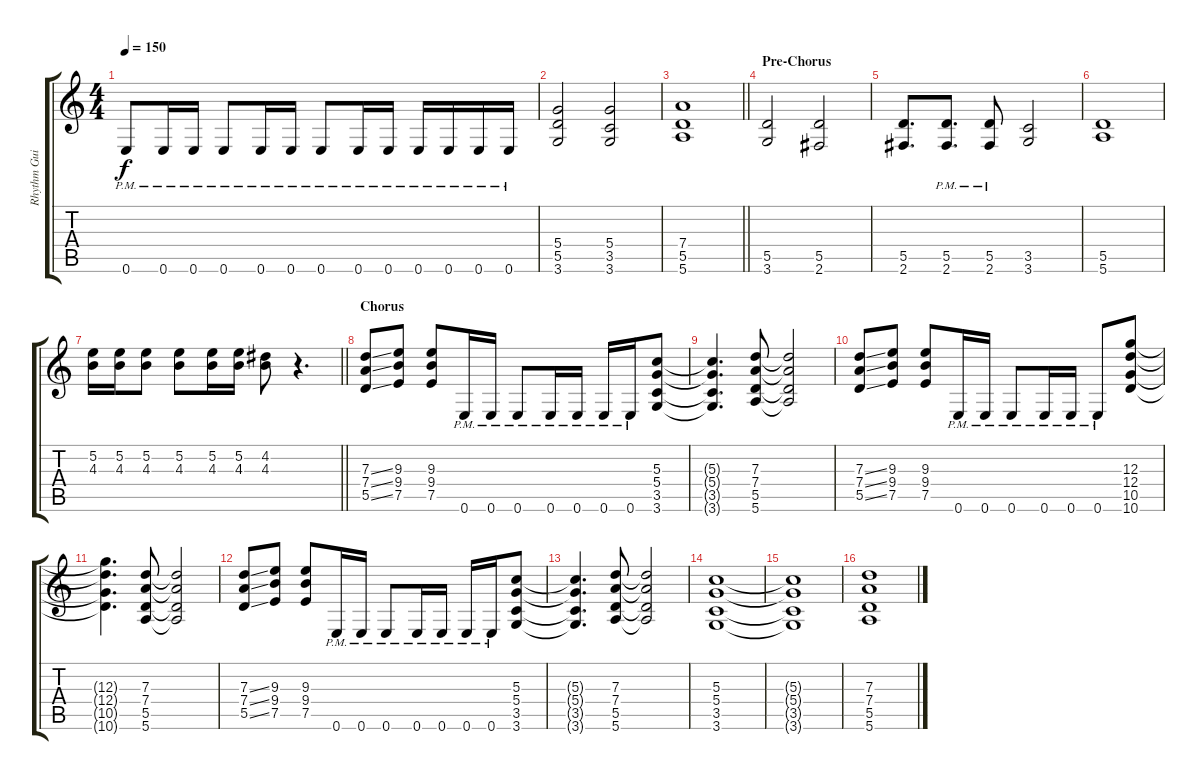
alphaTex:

\track ("Rhythm Guitar II" "Rhythm Gui") {instrument overdrivenguitar}
\staff {score tabs}
\tuning (E4 B3 G3 D3 A2 E2) {hide}
\ts (4 4)
\tempo 150
\clef g2
\ks c
0.6{pm}.8{dy f} 0.6{pm}.16 0.6{pm}.16 0.6{pm}.8 0.6{pm}.16 0.6{pm}.16 0.6{pm}.8 0.6{pm}.16 0.6{pm}.16 0.6{pm}.16 0.6{pm}.16 0.6{pm}.16 0.6{pm}.16 |
(5.4 5.5 3.6).2 (5.4 3.5 3.6).2 |
\barLineRight lightlight
(7.4 5.5 5.6).1 |
\section ("" "Pre-Chorus")
(5.5 3.6).2 (5.5 2.6).2 |
(5.5 2.6).8{d} (5.5{pm} 2.6{pm}).8{d} (5.5{pm} 2.6{pm}).8 (3.5 3.6).2 |
(5.5 5.6).1 |
\barLineRight lightlight
(5.2 4.3).16 (5.2 4.3).16 (5.2 4.3).8 (5.2 4.3).8 (5.2 4.3).16 (5.2 4.3).16 (4.2 4.3).8 r.4{d} |
\section ("" "Chorus")
(7.3{ss} 7.4{ss} 5.5{ss}).8 (9.3 9.4 7.5).8 (9.3 9.4 7.5).8 0.6{pm}.16 0.6{pm}.16 0.6{pm}.8 0.6{pm}.16 0.6{pm}.16 0.6{pm}.16 0.6{pm}.16 (5.3 5.4 3.5 3.6).8 |
(5.3{t} 5.4{t} 3.5{t} 3.6{t}).4{d} (7.3 7.4 5.5 5.6).8 (7.3{t} 7.4{t} 5.5{t} 5.6{t}).2 |
(7.3{ss} 7.4{ss} 5.5{ss}).8 (9.3 9.4 7.5).8 (9.3 9.4 7.5).8 0.6{pm}.16 0.6{pm}.16 0.6{pm}.8 0.6{pm}.16 0.6{pm}.16 0.6{pm}.8 (12.3 12.4 10.5 10.6).8 |
(12.3{t} 12.4{t} 10.5{t} 10.6{t}).4{d} (7.3 7.4 5.5 5.6).8 (7.3{t} 7.4{t} 5.5{t} 5.6{t}).2 |
(7.3{ss} 7.4{ss} 5.5{ss}).8 (9.3 9.4 7.5).8 (9.3 9.4 7.5).8 0.6{pm}.16 0.6{pm}.16 0.6{pm}.8 0.6{pm}.16 0.6{pm}.16 0.6{pm}.16 0.6{pm}.16 (5.3 5.4 3.5 3.6).8 |
(5.3{t} 5.4{t} 3.5{t} 3.6{t}).4{d} (7.3 7.4 5.5 5.6).8 (7.3{t} 7.4{t} 5.5{t} 5.6{t}).2 |
(5.3 5.4 3.5 3.6).1 |
(5.3{t} 5.4{t} 3.5{t} 3.6{t}).1 |
(7.3 7.4 5.5 5.6).1
